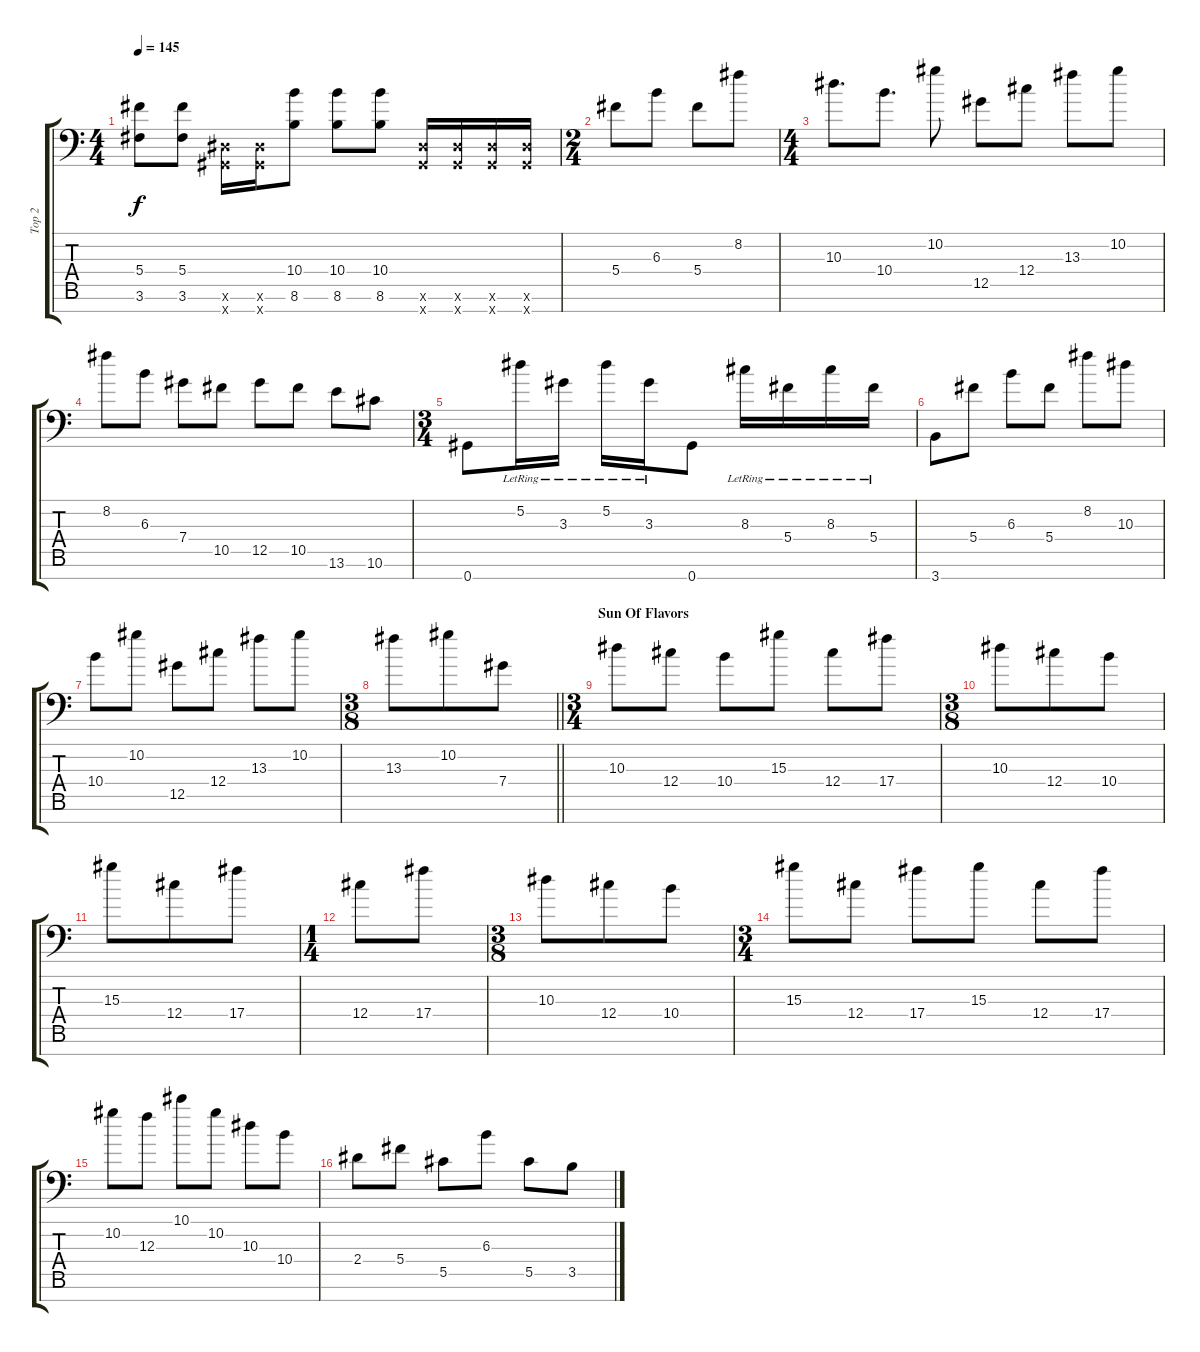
\track ("Top 2" "Top 2") {instrument distortionguitar}
\staff {score tabs}
\tuning (Eb4 Bb3 F3 Db3 Ab2 Eb2 Ab1) {hide}
\ts (4 4)
\tempo 145
\clef f4
\ks c
(5.4 3.6).8{dy f} (5.4 3.6).8 (0.6{x} 0.7{x}).16 (0.6{x} 0.7{x}).16 (10.4 8.6).8 (10.4 8.6).8 (10.4 8.6).8 (0.6{x} 0.7{x}).16 (0.6{x} 0.7{x}).16 (0.6{x} 0.7{x}).16 (0.6{x} 0.7{x}).16 |
\ts (2 4)
5.4.8 6.3.8 5.4.8 8.2.8 |
\ts (4 4)
10.3.8{d} 10.4.8{d} 10.2.8 12.5.8 12.4.8 13.3.8 10.2.8 |
8.2.8 6.3.8 7.4.8 10.5.8 12.5.8 10.5.8 13.6.8 10.6.8 |
\ts (3 4)
0.7.8 5.2{lr}.16 3.3{lr}.16 5.2{lr}.16 3.3{lr}.16 0.7.8 8.3{lr}.16 5.4{lr}.16 8.3{lr}.16 5.4{lr}.16 |
3.7.8 5.4.8 6.3.8 5.4.8 8.2.8 10.3.8 |
10.4.8 10.2.8 12.5.8 12.4.8 13.3.8 10.2.8 |
\ts (3 8)
\barLineRight lightlight
13.3.8 10.2.8 7.4.8 |
\ts (3 4)
\section ("" "Sun Of Flavors")
10.3.8 12.4.8 10.4.8 15.3.8 12.4.8 17.4.8 |
\ts (3 8)
10.3.8 12.4.8 10.4.8 |
15.3.8 12.4.8 17.4.8 |
\ts (1 4)
12.4.8 17.4.8 |
\ts (3 8)
10.3.8 12.4.8 10.4.8 |
\ts (3 4)
15.3.8 12.4.8 17.4.8 15.3.8 12.4.8 17.4.8 |
10.2.8 12.3.8 10.1.8 10.2.8 10.3.8 10.4.8 |
2.4.8 5.4.8 5.5.8 6.3.8 5.5.8 3.5.8
